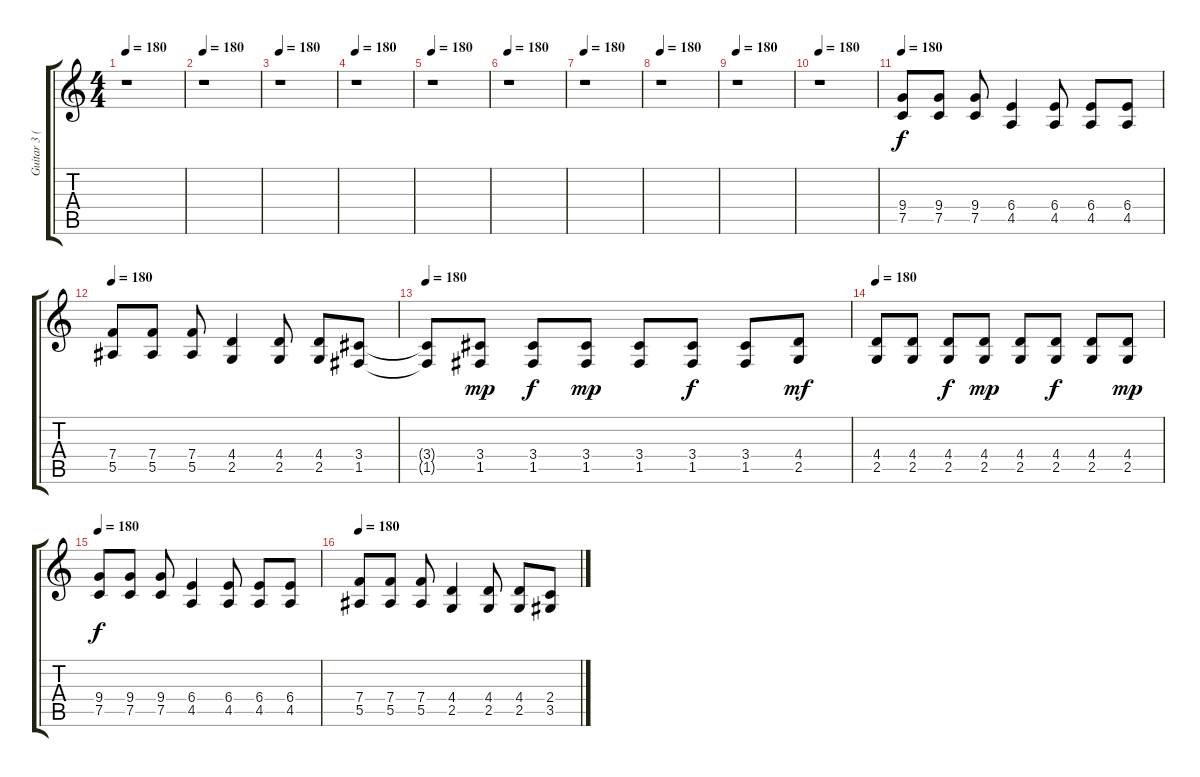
\track ("Guitar 3 (Rhythm)" "Guitar 3 (") {instrument distortionguitar}
\staff {score tabs}
\tuning (C4 G3 Eb3 Bb2 F2 C2) {hide}
\ts (4 4)
\tempo 180
\clef g2
\ks c
r.1{dy f} |
\tempo 180
r.1 |
\tempo 180
r.1 |
\tempo 180
r.1 |
\tempo 180
r.1 |
\tempo 180
r.1 |
\tempo 180
r.1 |
\tempo 180
r.1 |
\tempo 180
r.1 |
\tempo 180
r.1 |
\tempo 180
(9.4 7.5).8 (9.4 7.5).8 (9.4 7.5).8 (6.4 4.5).4 (6.4 4.5).8 (6.4 4.5).8 (6.4 4.5).8 |
\tempo 180
(7.4 5.5).8 (7.4 5.5).8 (7.4 5.5).8 (4.4 2.5).4 (4.4 2.5).8 (4.4 2.5).8 (3.4 1.5).8 |
\tempo 180
(3.4{t} 1.5{t}).8 (3.4 1.5).8{dy mp} (3.4 1.5).8{dy f} (3.4 1.5).8{dy mp} (3.4 1.5).8 (3.4 1.5).8{dy f} (3.4 1.5).8 (4.4 2.5).8{dy mf} |
\tempo 180
(4.4 2.5).8 (4.4 2.5).8 (4.4 2.5).8{dy f} (4.4 2.5).8{dy mp} (4.4 2.5).8 (4.4 2.5).8{dy f} (4.4 2.5).8 (4.4 2.5).8{dy mp} |
\tempo 180
(9.4 7.5).8{dy f} (9.4 7.5).8 (9.4 7.5).8 (6.4 4.5).4 (6.4 4.5).8 (6.4 4.5).8 (6.4 4.5).8 |
\tempo 180
(7.4 5.5).8 (7.4 5.5).8 (7.4 5.5).8 (4.4 2.5).4 (4.4 2.5).8 (4.4 2.5).8 (2.4 3.5).8
